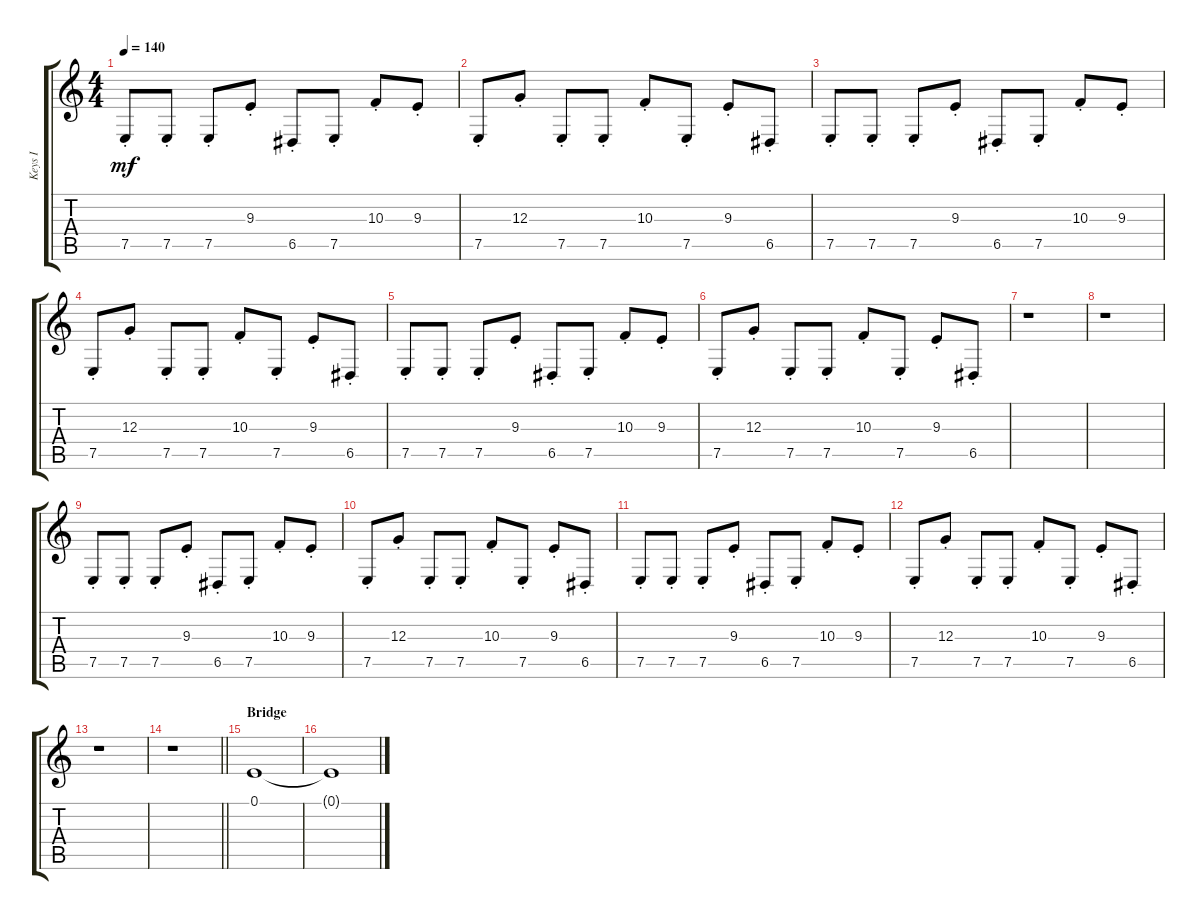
\track ("Keys I" "Keys I") {instrument lead2sawtooth}
\staff {score tabs}
\tuning (E4 B3 G3 D3 A2 E2) {hide}
\ts (4 4)
\tempo 140
\clef g2
\ks c
7.5{st}.8{dy mf} 7.5{st}.8 7.5{st}.8 9.3{st}.8 6.5{st}.8 7.5{st}.8 10.3{st}.8 9.3{st}.8 |
7.5{st}.8 12.3{st}.8 7.5{st}.8 7.5{st}.8 10.3{st}.8 7.5{st}.8 9.3{st}.8 6.5{st}.8 |
7.5{st}.8 7.5{st}.8 7.5{st}.8 9.3{st}.8 6.5{st}.8 7.5{st}.8 10.3{st}.8 9.3{st}.8 |
7.5{st}.8 12.3{st}.8 7.5{st}.8 7.5{st}.8 10.3{st}.8 7.5{st}.8 9.3{st}.8 6.5{st}.8 |
7.5{st}.8 7.5{st}.8 7.5{st}.8 9.3{st}.8 6.5{st}.8 7.5{st}.8 10.3{st}.8 9.3{st}.8 |
7.5{st}.8 12.3{st}.8 7.5{st}.8 7.5{st}.8 10.3{st}.8 7.5{st}.8 9.3{st}.8 6.5{st}.8 |
r.1 |
r.1 |
7.5{st}.8 7.5{st}.8 7.5{st}.8 9.3{st}.8 6.5{st}.8 7.5{st}.8 10.3{st}.8 9.3{st}.8 |
7.5{st}.8 12.3{st}.8 7.5{st}.8 7.5{st}.8 10.3{st}.8 7.5{st}.8 9.3{st}.8 6.5{st}.8 |
7.5{st}.8 7.5{st}.8 7.5{st}.8 9.3{st}.8 6.5{st}.8 7.5{st}.8 10.3{st}.8 9.3{st}.8 |
7.5{st}.8 12.3{st}.8 7.5{st}.8 7.5{st}.8 10.3{st}.8 7.5{st}.8 9.3{st}.8 6.5{st}.8 |
r.1 |
\barLineRight lightlight
r.1 |
\section ("" "Bridge")
0.1.1 |
0.1{t}.1
